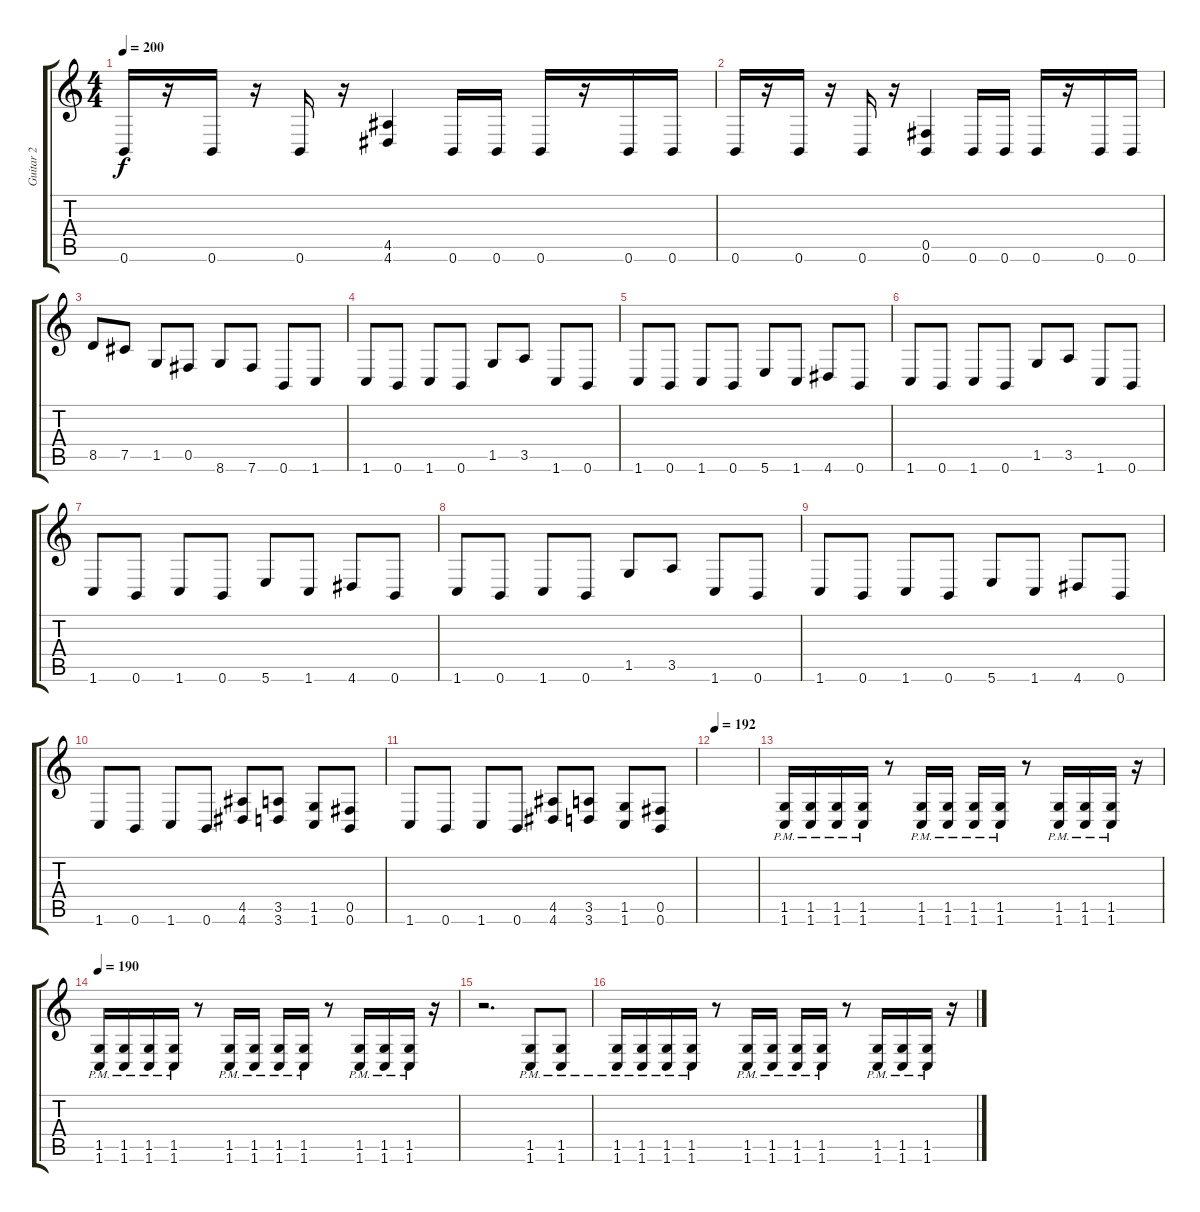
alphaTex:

\track ("Guitar 2" "Guitar 2") {instrument distortionguitar}
\staff {score tabs}
\tuning (Db4 Ab3 E3 B2 Gb2 B1) {hide}
\ts (4 4)
\tempo 200
\clef g2
\ks c
0.6.16{dy f} r.16 0.6.16 r.16 0.6.16 r.16 (4.5 4.6).4 0.6.16 0.6.16 0.6.16 r.16 0.6.16 0.6.16 |
0.6.16 r.16 0.6.16 r.16 0.6.16 r.16 (0.5 0.6).4 0.6.16 0.6.16 0.6.16 r.16 0.6.16 0.6.16 |
8.5.8 7.5.8 1.5.8 0.5.8 8.6.8 7.6.8 0.6.8 1.6.8 |
1.6.8 0.6.8 1.6.8 0.6.8 1.5.8 3.5.8 1.6.8 0.6.8 |
1.6.8 0.6.8 1.6.8 0.6.8 5.6.8 1.6.8 4.6.8 0.6.8 |
1.6.8 0.6.8 1.6.8 0.6.8 1.5.8 3.5.8 1.6.8 0.6.8 |
1.6.8 0.6.8 1.6.8 0.6.8 5.6.8 1.6.8 4.6.8 0.6.8 |
1.6.8 0.6.8 1.6.8 0.6.8 1.5.8 3.5.8 1.6.8 0.6.8 |
1.6.8 0.6.8 1.6.8 0.6.8 5.6.8 1.6.8 4.6.8 0.6.8 |
1.6.8 0.6.8 1.6.8 0.6.8 (4.5 4.6).8 (3.5 3.6).8 (1.5 1.6).8 (0.5 0.6).8 |
1.6.8 0.6.8 1.6.8 0.6.8 (4.5 4.6).8 (3.5 3.6).8 (1.5 1.6).8 (0.5 0.6).8 |
\tempo 192
|
(1.5 1.6{pm}).16 (1.5 1.6{pm}).16 (1.5 1.6{pm}).16 (1.5 1.6{pm}).16 r.8 (1.5 1.6{pm}).16 (1.5 1.6{pm}).16 (1.5 1.6{pm}).16 (1.5 1.6{pm}).16 r.8 (1.5 1.6{pm}).16 (1.5 1.6{pm}).16 (1.5 1.6{pm}).16 r.16 |
\tempo 190
(1.5 1.6{pm}).16 (1.5 1.6{pm}).16 (1.5 1.6{pm}).16 (1.5 1.6{pm}).16 r.8 (1.5 1.6{pm}).16 (1.5 1.6{pm}).16 (1.5 1.6{pm}).16 (1.5 1.6{pm}).16 r.8 (1.5 1.6{pm}).16 (1.5 1.6{pm}).16 (1.5 1.6{pm}).16 r.16 |
r.2{d} (1.5 1.6{pm}).8 (1.5 1.6{pm}).8 |
(1.5 1.6{pm}).16 (1.5 1.6{pm}).16 (1.5 1.6{pm}).16 (1.5 1.6{pm}).16 r.8 (1.5 1.6{pm}).16 (1.5 1.6{pm}).16 (1.5 1.6{pm}).16 (1.5 1.6{pm}).16 r.8 (1.5 1.6{pm}).16 (1.5 1.6{pm}).16 (1.5 1.6{pm}).16 r.16
